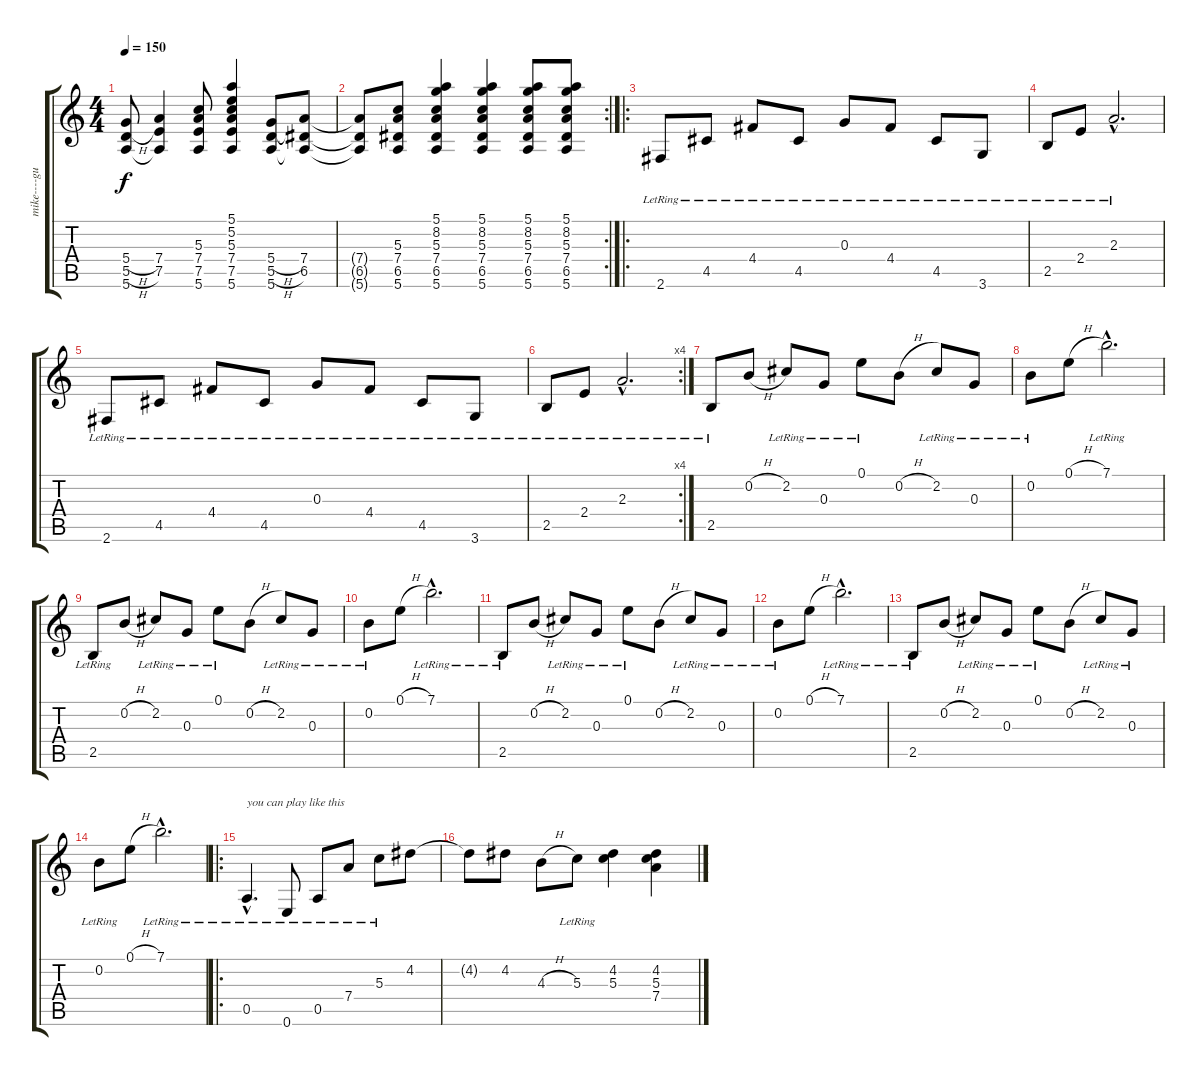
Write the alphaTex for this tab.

\track ("mike----guitar 1" "mike----gu") {instrument acousticguitarnylon}
\staff {score tabs}
\tuning (E4 B3 G3 D3 A2 E2) {hide}
\ts (4 4)
\tempo 150
\clef g2
\ks c
(5.4{h} 5.5{h} 5.6).8{dy f} (7.4 7.5 5.6{t}).4 (5.3 7.4 7.5 5.6).8 (5.1 5.2 5.3 7.4 7.5 5.6).4 (5.4{h} 5.5{h} 5.6).8 (7.4 6.5 5.6{t}).8 |
\rc 2
(7.4{t} 6.5{t} 5.6{t}).8 (5.3 7.4 6.5 5.6).8 (5.1 8.2 5.3 7.4 6.5 5.6).4 (5.1 8.2 5.3 7.4 6.5 5.6).4 (5.1 8.2 5.3 7.4 6.5 5.6).8 (5.1 8.2 5.3 7.4 6.5 5.6).8 |
\ro
2.6{lr}.8 4.5{lr}.8 4.4{lr}.8 4.5{lr}.8 0.3{lr}.8 4.4{lr}.8 4.5{lr}.8 3.6{lr}.8 |
2.5{lr}.8 2.4{lr}.8 2.3{hac lr}.2{d} |
2.6{lr}.8 4.5{lr}.8 4.4{lr}.8 4.5{lr}.8 0.3{lr}.8 4.4{lr}.8 4.5{lr}.8 3.6{lr}.8 |
\rc 4
2.5{lr}.8 2.4{lr}.8 2.3{hac lr}.2{d} |
2.5{lr}.8 0.2{h}.8 2.2{lr}.8 0.3{lr}.8 0.1{lr}.8 0.2{h}.8 2.2{lr}.8 0.3{lr}.8 |
0.2{lr}.8 0.1{h}.8 7.1{hac lr}.2{d} |
2.5{lr}.8 0.2{h}.8 2.2{lr}.8 0.3{lr}.8 0.1{lr}.8 0.2{h}.8 2.2{lr}.8 0.3{lr}.8 |
0.2{lr}.8 0.1{h}.8 7.1{hac lr}.2{d} |
2.5{lr}.8 0.2{h}.8 2.2{lr}.8 0.3{lr}.8 0.1{lr}.8 0.2{h}.8 2.2{lr}.8 0.3{lr}.8 |
0.2{lr}.8 0.1{h}.8 7.1{hac lr}.2{d} |
2.5{lr}.8 0.2{h}.8 2.2{lr}.8 0.3{lr}.8 0.1{lr}.8 0.2{h}.8 2.2{lr}.8 0.3{lr}.8 |
0.2{lr}.8 0.1{h}.8 7.1{hac lr}.2{d} |
\ro
0.5{hac lr}.4{d txt "you can play like this"} 0.6{lr}.8 0.5{lr}.8 7.4{lr}.8 5.3{lr}.8 4.2.8 |
4.2{t}.8 4.2.8 4.3{h}.8 5.3{lr}.8 (4.2 5.3).4 (4.2 5.3 7.4).4
